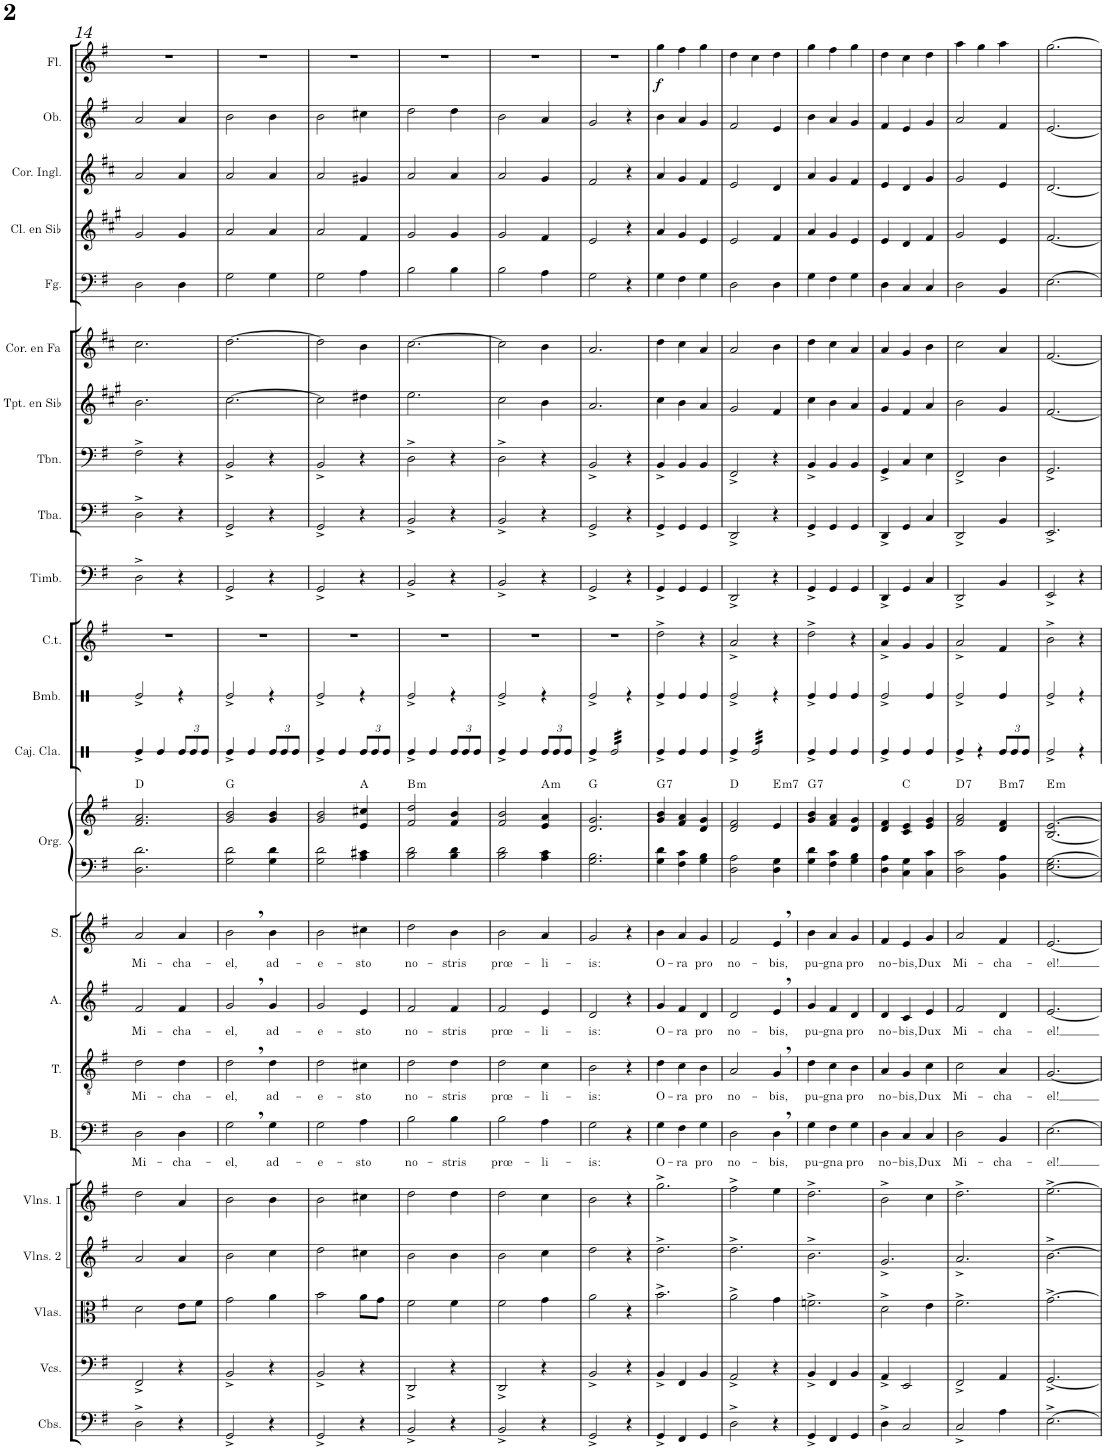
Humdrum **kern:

**kern	**kern	**kern	**kern	**kern	**kern	**text	**kern	**text	**kern	**text	**kern	**text	**kern	**kern	**harte	**kern	**kern	**kern	**kern	**kern	**kern	**kern	**kern	**kern	**kern	**kern	**kern	**kern	**dynam
*part23	*part22	*part21	*part20	*part19	*part18	*part18	*part17	*part17	*part16	*part16	*part15	*part15	*part14	*part14	*part14	*part13	*part12	*part11	*part10	*part9	*part8	*part7	*part6	*part5	*part4	*part3	*part2	*part1	*part1
*staff24	*staff23	*staff22	*staff21	*staff20	*staff19	*staff19	*staff18	*staff18	*staff17	*staff17	*staff16	*staff16	*staff15	*staff14	*	*staff13	*staff12	*staff11	*staff10	*staff9	*staff8	*staff7	*staff6	*staff5	*staff4	*staff3	*staff2	*staff1	*staff1
*I"Contrabajos	*I"Violonchelos	*I"Violas	*I"Violines 2	*I"Violines 1	*I"Bajo	*	*I"Tenor	*	*I"Alto	*	*I"Soprano	*	*I"Órgano	*	*	*I"Caja clara	*I"Bombo	*I"Campanas tubulares	*I"Timbales	*I"Tuba	*I"Trombón	*I"Trompeta en Sib	*I"Corno en Fa	*I"Fagot	*I"Clarinete en Sib	*I"Corno inglés	*I"Oboe	*I"Flauta	*
*I'Cbs.	*I'Vcs.	*I'Vlas.	*I'Vlns. 2	*I'Vlns. 1	*I'B.	*	*I'T.	*	*I'A.	*	*I'S.	*	*	*	*	*I'Caj. Cla.	*I'Bmb.	*I'C.t.	*I'Timb.	*I'Tba.	*I'Tbn.	*I'Tpt. en Sib	*I'Cor. en Fa	*I'Fg.	*I'Cl. en Sib	*I'Cor. Ingl.	*I'Ob.	*I'Fl.	*
!!LO:PB:g=z
*clefF4	*clefF4	*clefC3	*clefG2	*clefG2	*clefF4	*	*clefGv2	*	*clefG2	*	*clefG2	*	*clefF4	*clefG2	*	*clefX	*clefX	*clefG2	*clefF4	*clefF4	*clefF4	*clefG2	*clefG2	*clefF4	*clefG2	*clefG2	*clefG2	*clefG2	*
*Trd7c12	*	*	*	*	*	*	*	*	*	*	*	*	*	*	*	*	*	*	*	*	*	*Trd1c2	*Trd4c7	*	*Trd1c2	*Trd4c7	*	*	*
*k[f#]	*k[f#]	*k[f#]	*k[f#]	*k[f#]	*k[f#]	*	*k[f#]	*	*k[f#]	*	*k[f#]	*	*k[f#]	*k[f#]	*	*k[]	*k[]	*k[f#]	*k[f#]	*k[f#]	*k[f#]	*k[f#c#g#]	*k[f#c#]	*k[f#]	*k[f#c#g#]	*k[f#c#]	*k[f#]	*k[f#]	*
*M3/4	*M3/4	*M3/4	*M3/4	*M3/4	*M3/4	*	*M3/4	*	*M3/4	*	*M3/4	*	*M3/4	*M3/4	*	*M3/4	*M3/4	*M3/4	*M3/4	*M3/4	*M3/4	*M3/4	*M3/4	*M3/4	*M3/4	*M3/4	*M3/4	*M3/4	*
=14	=14	=14	=14	=14	=14	=14	=14	=14	=14	=14	=14	=14	=14	=14	=14	=14	=14	=14	=14	=14	=14	=14	=14	=14	=14	=14	=14	=14	=14
!	!	!	!	!	!	!LO:LY:b	!	!LO:LY:b	!	!LO:LY:b	!	!LO:LY:b	!	!	!	!	!	!	!	!	!	!	!	!	!	!	!	!	!
2D^\	2FF#^/	2d\	2a/	2dd\	2D\	Mi-	2d\	Mi-	2f#/	Mi-	2a/	Mi-	2.D\ 2.d\	2.f#/ 2.a/	D:maj	4Re^/	2Re^/	2.r	2D^\	2D^\	2F#^\	2.b\	2.cc#\	2D\	2g#/	2a/	2a/	2.r	.
.	.	.	.	.	.	.	.	.	.	.	.	.	.	.	.	4Re/	.	.	.	.	.	.	.	.	.	.	.	.	.
!	!	!	!	!	!	!LO:LY:b	!	!LO:LY:b	!	!LO:LY:b	!	!LO:LY:b	!	!	!	!	!	!	!	!	!	!	!	!	!	!	!	!	!
*	*	*	*	*	*	*	*	*	*	*	*	*	*	*	*	*Xbrackettup	*	*	*	*	*	*	*	*	*	*	*	*	*
4r	4r	8e\L	4a/	4a/	4D\	-cha-	4d\	-cha-	4f#/	-cha-	4a/	-cha-	.	.	.	12Re/L	4r	.	4r	4r	4r	.	.	4D\	4g#/	4a/	4a/	.	.
.	.	.	.	.	.	.	.	.	.	.	.	.	.	.	.	12Re/	.	.	.	.	.	.	.	.	.	.	.	.	.
.	.	8f#\J	.	.	.	.	.	.	.	.	.	.	.	.	.	.	.	.	.	.	.	.	.	.	.	.	.	.	.
.	.	.	.	.	.	.	.	.	.	.	.	.	.	.	.	12Re/J	.	.	.	.	.	.	.	.	.	.	.	.	.
=15	=15	=15	=15	=15	=15	=15	=15	=15	=15	=15	=15	=15	=15	=15	=15	=15	=15	=15	=15	=15	=15	=15	=15	=15	=15	=15	=15	=15	=15
!	!	!	!	!	!	!LO:LY:b	!	!LO:LY:b	!	!LO:LY:b	!	!LO:LY:b	!	!	!	!	!	!	!	!	!	!	!	!	!	!	!	!	!
2GG^/	2BB^/	2g\	2b\	2b\	2G,\	-el,	2d,\	-el,	2g,/	-el,	2b,\	-el,	2G\ 2d\	2g/ 2b/	G:maj	4Re^/	2Re^/	2.r	2GG^/	2GG^/	2BB^/	[2.cc#\	[2.dd\	2G\	2a/	2a/	2b\	2.r	.
.	.	.	.	.	.	.	.	.	.	.	.	.	.	.	.	4Re/	.	.	.	.	.	.	.	.	.	.	.	.	.
!	!	!	!	!	!	!LO:LY:b	!	!LO:LY:b	!	!LO:LY:b	!	!LO:LY:b	!	!	!	!	!	!	!	!	!	!	!	!	!	!	!	!	!
4r	4r	4a\	4cc\	4b\	4G\	ad-	4d\	ad-	4g/	ad-	4b\	ad-	4G\ 4d\	4g/ 4b/	.	12Re/L	4r	.	4r	4r	4r	.	.	4G\	4a/	4a/	4b\	.	.
.	.	.	.	.	.	.	.	.	.	.	.	.	.	.	.	12Re/	.	.	.	.	.	.	.	.	.	.	.	.	.
.	.	.	.	.	.	.	.	.	.	.	.	.	.	.	.	12Re/J	.	.	.	.	.	.	.	.	.	.	.	.	.
=16	=16	=16	=16	=16	=16	=16	=16	=16	=16	=16	=16	=16	=16	=16	=16	=16	=16	=16	=16	=16	=16	=16	=16	=16	=16	=16	=16	=16	=16
!	!	!	!	!	!	!LO:LY:b	!	!LO:LY:b	!	!LO:LY:b	!	!LO:LY:b	!	!	!	!	!	!	!	!	!	!	!	!	!	!	!	!	!
2GG^/	2BB^/	2b\	2dd\	2b\	2G\	-e-	2d\	-e-	2g/	-e-	2b\	-e-	2G\ 2d\	2g/ 2b/	.	4Re^/	2Re^/	2.r	2GG^/	2GG^/	2BB^/	2cc#\]	2dd\]	2G\	2a/	2a/	2b\	2.r	.
.	.	.	.	.	.	.	.	.	.	.	.	.	.	.	.	4Re/	.	.	.	.	.	.	.	.	.	.	.	.	.
!	!	!	!	!	!	!LO:LY:b	!	!LO:LY:b	!	!LO:LY:b	!	!LO:LY:b	!	!	!	!	!	!	!	!	!	!	!	!	!	!	!	!	!
4r	4r	8a\L	4cc#X\	4cc#X\	4A\	-sto	4c#X\	-sto	4e/	-sto	4cc#X\	-sto	4A\ 4c#X\	4e/ 4cc#X/	A:maj	12Re/L	4r	.	4r	4r	4r	4dd#X\	4b\	4A\	4f#/	4g#X/	4cc#X\	.	.
.	.	.	.	.	.	.	.	.	.	.	.	.	.	.	.	12Re/	.	.	.	.	.	.	.	.	.	.	.	.	.
.	.	8g\J	.	.	.	.	.	.	.	.	.	.	.	.	.	.	.	.	.	.	.	.	.	.	.	.	.	.	.
.	.	.	.	.	.	.	.	.	.	.	.	.	.	.	.	12Re/J	.	.	.	.	.	.	.	.	.	.	.	.	.
=17	=17	=17	=17	=17	=17	=17	=17	=17	=17	=17	=17	=17	=17	=17	=17	=17	=17	=17	=17	=17	=17	=17	=17	=17	=17	=17	=17	=17	=17
!	!	!	!	!	!	!LO:LY:b	!	!LO:LY:b	!	!LO:LY:b	!	!LO:LY:b	!	!	!LO:H:kt=m	!	!	!	!	!	!	!	!	!	!	!	!	!	!
2BB^/	2DD^/	2f#\	2b\	2dd\	2B\	no-	2d\	no-	2f#/	no-	2dd\	no-	2B\ 2d\	2f#/ 2dd/	B:min	4Re^/	2Re^/	2.r	2BB^/	2BB^/	2D^\	2.ee\	[2.cc#\	2B\	2g#/	2a/	2dd\	2.r	.
.	.	.	.	.	.	.	.	.	.	.	.	.	.	.	.	4Re/	.	.	.	.	.	.	.	.	.	.	.	.	.
!	!	!	!	!	!	!LO:LY:b	!	!LO:LY:b	!	!LO:LY:b	!	!LO:LY:b	!	!	!	!	!	!	!	!	!	!	!	!	!	!	!	!	!
4r	4r	4f#\	4b\	4dd\	4B\	-stris	4d\	-stris	4f#/	-stris	4b\	-stris	4B\ 4d\	4f#/ 4b/	.	12Re/L	4r	.	4r	4r	4r	.	.	4B\	4g#/	4a/	4dd\	.	.
.	.	.	.	.	.	.	.	.	.	.	.	.	.	.	.	12Re/	.	.	.	.	.	.	.	.	.	.	.	.	.
.	.	.	.	.	.	.	.	.	.	.	.	.	.	.	.	12Re/J	.	.	.	.	.	.	.	.	.	.	.	.	.
=18	=18	=18	=18	=18	=18	=18	=18	=18	=18	=18	=18	=18	=18	=18	=18	=18	=18	=18	=18	=18	=18	=18	=18	=18	=18	=18	=18	=18	=18
!	!	!	!	!	!	!LO:LY:b	!	!LO:LY:b	!	!LO:LY:b	!	!LO:LY:b	!	!	!	!	!	!	!	!	!	!	!	!	!	!	!	!	!
2BB^/	2DD^/	2f#\	2b\	2dd\	2B\	prœ-	2d\	prœ-	2f#/	prœ-	2b\	prœ-	2B\ 2d\	2f#/ 2b/	.	4Re^/	2Re^/	2.r	2BB^/	2BB^/	2D^\	2cc#\	2cc#\]	2B\	2g#/	2a/	2b\	2.r	.
.	.	.	.	.	.	.	.	.	.	.	.	.	.	.	.	4Re/	.	.	.	.	.	.	.	.	.	.	.	.	.
!	!	!	!	!	!	!LO:LY:b	!	!LO:LY:b	!	!LO:LY:b	!	!LO:LY:b	!	!	!LO:H:kt=m	!	!	!	!	!	!	!	!	!	!	!	!	!	!
4r	4r	4g\	4cc\	4cc\	4A\	-li-	4c\	-li-	4e/	-li-	4a/	-li-	4A\ 4c\	4e/ 4a/	A:min	12Re/L	4r	.	4r	4r	4r	4b\	4b\	4A\	4f#/	4g/	4a/	.	.
.	.	.	.	.	.	.	.	.	.	.	.	.	.	.	.	12Re/	.	.	.	.	.	.	.	.	.	.	.	.	.
.	.	.	.	.	.	.	.	.	.	.	.	.	.	.	.	12Re/J	.	.	.	.	.	.	.	.	.	.	.	.	.
=19	=19	=19	=19	=19	=19	=19	=19	=19	=19	=19	=19	=19	=19	=19	=19	=19	=19	=19	=19	=19	=19	=19	=19	=19	=19	=19	=19	=19	=19
!	!	!	!	!	!	!LO:LY:b	!	!LO:LY:b	!	!LO:LY:b	!	!LO:LY:b	!	!	!	!	!	!	!	!	!	!	!	!	!	!	!	!	!
2GG^/	2BB^/	2a\	2dd\	2b\	2G\	-is:	2B\	-is:	2d/	-is:	2g/	-is:	2.G\ 2.B\	2.d/ 2.g/	G:maj	4Re^/	2Re^/	2.r	2GG^/	2GG^/	2BB^/	2.a/	2.a/	2G\	2e/	2f#/	2g/	2.r	.
*	*	*	*	*	*	*	*	*	*	*	*	*	*	*	*	*tremolo	*	*	*	*	*	*	*	*	*	*	*	*	*
.	.	.	.	.	.	.	.	.	.	.	.	.	.	.	.	32Re/LLL	.	.	.	.	.	.	.	.	.	.	.	.	.
.	.	.	.	.	.	.	.	.	.	.	.	.	.	.	.	32Re/	.	.	.	.	.	.	.	.	.	.	.	.	.
.	.	.	.	.	.	.	.	.	.	.	.	.	.	.	.	32Re/	.	.	.	.	.	.	.	.	.	.	.	.	.
.	.	.	.	.	.	.	.	.	.	.	.	.	.	.	.	32Re/	.	.	.	.	.	.	.	.	.	.	.	.	.
.	.	.	.	.	.	.	.	.	.	.	.	.	.	.	.	32Re/	.	.	.	.	.	.	.	.	.	.	.	.	.
.	.	.	.	.	.	.	.	.	.	.	.	.	.	.	.	32Re/	.	.	.	.	.	.	.	.	.	.	.	.	.
.	.	.	.	.	.	.	.	.	.	.	.	.	.	.	.	32Re/	.	.	.	.	.	.	.	.	.	.	.	.	.
.	.	.	.	.	.	.	.	.	.	.	.	.	.	.	.	32Re/	.	.	.	.	.	.	.	.	.	.	.	.	.
4r	4r	4r	4r	4r	4r	.	4r	.	4r	.	4r	.	.	.	.	32Re/	4r	.	4r	4r	4r	.	.	4r	4r	4r	4r	.	.
.	.	.	.	.	.	.	.	.	.	.	.	.	.	.	.	32Re/	.	.	.	.	.	.	.	.	.	.	.	.	.
.	.	.	.	.	.	.	.	.	.	.	.	.	.	.	.	32Re/	.	.	.	.	.	.	.	.	.	.	.	.	.
.	.	.	.	.	.	.	.	.	.	.	.	.	.	.	.	32Re/	.	.	.	.	.	.	.	.	.	.	.	.	.
.	.	.	.	.	.	.	.	.	.	.	.	.	.	.	.	32Re/	.	.	.	.	.	.	.	.	.	.	.	.	.
.	.	.	.	.	.	.	.	.	.	.	.	.	.	.	.	32Re/	.	.	.	.	.	.	.	.	.	.	.	.	.
.	.	.	.	.	.	.	.	.	.	.	.	.	.	.	.	32Re/	.	.	.	.	.	.	.	.	.	.	.	.	.
.	.	.	.	.	.	.	.	.	.	.	.	.	.	.	.	32Re/JJJ	.	.	.	.	.	.	.	.	.	.	.	.	.
*	*	*	*	*	*	*	*	*	*	*	*	*	*	*	*	*Xtremolo	*	*	*	*	*	*	*	*	*	*	*	*	*
=20	=20	=20	=20	=20	=20	=20	=20	=20	=20	=20	=20	=20	=20	=20	=20	=20	=20	=20	=20	=20	=20	=20	=20	=20	=20	=20	=20	=20	=20
!	!	!	!	!	!	!LO:LY:b	!	!LO:LY:b	!	!LO:LY:b	!	!LO:LY:b	!	!	!LO:H:kt=7	!	!	!	!	!	!	!	!	!	!	!	!	!	!LO:DY:b
4GG^/	4BB^/	2.b^\	2.dd^\	2.gg^\	4G\	O-	4d\	O-	4g/	O-	4b\	O-	4G\ 4d\	4g/ 4b/	G:7	4Re^/	4Re^/	2dd^\	4GG^/	4GG^/	4BB^/	4cc#\	4dd\	4G\	4a/	4a/	4b\	4gg\	f
!	!	!	!	!	!	!LO:LY:b	!	!LO:LY:b	!	!LO:LY:b	!	!LO:LY:b	!	!	!	!	!	!	!	!	!	!	!	!	!	!	!	!	!
4FF#/	4FF#/	.	.	.	4F#\	-ra	4c\	-ra	4f#/	-ra	4a/	-ra	4F#\ 4c\	4f#/ 4a/	.	4Re/	4Re/	.	4GG/	4GG/	4BB/	4b\	4cc#\	4F#\	4g#/	4g/	4a/	4ff#\	.
!	!	!	!	!	!	!LO:LY:b	!	!LO:LY:b	!	!LO:LY:b	!	!LO:LY:b	!	!	!	!	!	!	!	!	!	!	!	!	!	!	!	!	!
4GG/	4BB/	.	.	.	4G\	pro	4B\	pro	4d/	pro	4g/	pro	4G\ 4B\	4d/ 4g/	.	4Re/	4Re/	4r	4GG/	4GG/	4BB/	4a/	4a/	4G\	4e/	4f#/	4g/	4gg\	.
=21	=21	=21	=21	=21	=21	=21	=21	=21	=21	=21	=21	=21	=21	=21	=21	=21	=21	=21	=21	=21	=21	=21	=21	=21	=21	=21	=21	=21	=21
!	!	!	!	!	!	!LO:LY:b	!	!LO:LY:b	!	!LO:LY:b	!	!LO:LY:b	!	!	!	!	!	!	!	!	!	!	!	!	!	!	!	!	!
2D^\	2AA^/	2a^\	2.dd^\	2ff#^\	2D\	no-	2A/	no-	2d/	no-	2f#/	no-	2D\ 2A\	2d/ 2f#/	D:maj	4Re^/	2Re^/	2a^/	2DD^/	2DD^/	2FF#^/	2g#/	2a/	2D\	2e/	2e/	2f#/	4dd\	.
*	*	*	*	*	*	*	*	*	*	*	*	*	*	*	*	*tremolo	*	*	*	*	*	*	*	*	*	*	*	*	*
.	.	.	.	.	.	.	.	.	.	.	.	.	.	.	.	32Re/LLL	.	.	.	.	.	.	.	.	.	.	.	4cc\	.
.	.	.	.	.	.	.	.	.	.	.	.	.	.	.	.	32Re/	.	.	.	.	.	.	.	.	.	.	.	.	.
.	.	.	.	.	.	.	.	.	.	.	.	.	.	.	.	32Re/	.	.	.	.	.	.	.	.	.	.	.	.	.
.	.	.	.	.	.	.	.	.	.	.	.	.	.	.	.	32Re/	.	.	.	.	.	.	.	.	.	.	.	.	.
.	.	.	.	.	.	.	.	.	.	.	.	.	.	.	.	32Re/	.	.	.	.	.	.	.	.	.	.	.	.	.
.	.	.	.	.	.	.	.	.	.	.	.	.	.	.	.	32Re/	.	.	.	.	.	.	.	.	.	.	.	.	.
.	.	.	.	.	.	.	.	.	.	.	.	.	.	.	.	32Re/	.	.	.	.	.	.	.	.	.	.	.	.	.
.	.	.	.	.	.	.	.	.	.	.	.	.	.	.	.	32Re/	.	.	.	.	.	.	.	.	.	.	.	.	.
!	!	!	!	!	!	!LO:LY:b	!	!LO:LY:b	!	!LO:LY:b	!	!LO:LY:b	!	!	!LO:H:kt=m7	!	!	!	!	!	!	!	!	!	!	!	!	!	!
4r	4r	4g\	.	4ee\	4D,\	-bis,	4G,/	-bis,	4e,/	-bis,	4e,/	-bis,	4D\ 4G\	4e/	E:min7	32Re/	4r	4r	4r	4r	4r	4f#/	4b\	4D\	4f#/	4d/	4e/	4dd\	.
.	.	.	.	.	.	.	.	.	.	.	.	.	.	.	.	32Re/	.	.	.	.	.	.	.	.	.	.	.	.	.
.	.	.	.	.	.	.	.	.	.	.	.	.	.	.	.	32Re/	.	.	.	.	.	.	.	.	.	.	.	.	.
.	.	.	.	.	.	.	.	.	.	.	.	.	.	.	.	32Re/	.	.	.	.	.	.	.	.	.	.	.	.	.
.	.	.	.	.	.	.	.	.	.	.	.	.	.	.	.	32Re/	.	.	.	.	.	.	.	.	.	.	.	.	.
.	.	.	.	.	.	.	.	.	.	.	.	.	.	.	.	32Re/	.	.	.	.	.	.	.	.	.	.	.	.	.
.	.	.	.	.	.	.	.	.	.	.	.	.	.	.	.	32Re/	.	.	.	.	.	.	.	.	.	.	.	.	.
.	.	.	.	.	.	.	.	.	.	.	.	.	.	.	.	32Re/JJJ	.	.	.	.	.	.	.	.	.	.	.	.	.
*	*	*	*	*	*	*	*	*	*	*	*	*	*	*	*	*Xtremolo	*	*	*	*	*	*	*	*	*	*	*	*	*
=22	=22	=22	=22	=22	=22	=22	=22	=22	=22	=22	=22	=22	=22	=22	=22	=22	=22	=22	=22	=22	=22	=22	=22	=22	=22	=22	=22	=22	=22
!	!	!	!	!	!	!LO:LY:b	!	!LO:LY:b	!	!LO:LY:b	!	!LO:LY:b	!	!	!LO:H:kt=7	!	!	!	!	!	!	!	!	!	!	!	!	!	!
4GG^/	4BB^/	2.fn^\	2.b^\	2.dd^\	4G\	pu-	4d\	pu-	4g/	pu-	4b\	pu-	4G\ 4d\	4g/ 4b/	G:7	4Re^/	4Re^/	2dd^\	4GG^/	4GG^/	4BB^/	4cc#\	4dd\	4G\	4a/	4a/	4b\	4gg\	.
!	!	!	!	!	!	!LO:LY:b	!	!LO:LY:b	!	!LO:LY:b	!	!LO:LY:b	!	!	!	!	!	!	!	!	!	!	!	!	!	!	!	!	!
4FF#/	4FF#/	.	.	.	4F#\	-gna	4c\	-gna	4f#/	-gna	4a/	-gna	4F#\ 4c\	4f#/ 4a/	.	4Re/	4Re/	.	4GG/	4GG/	4BB/	4b\	4cc#\	4F#\	4g#/	4g/	4a/	4ff#\	.
!	!	!	!	!	!	!LO:LY:b	!	!LO:LY:b	!	!LO:LY:b	!	!LO:LY:b	!	!	!	!	!	!	!	!	!	!	!	!	!	!	!	!	!
4GG/	4BB/	.	.	.	4G\	pro	4B\	pro	4d/	pro	4g/	pro	4G\ 4B\	4d/ 4g/	.	4Re/	4Re/	4r	4GG/	4GG/	4BB/	4a/	4a/	4G\	4e/	4f#/	4g/	4gg\	.
=23	=23	=23	=23	=23	=23	=23	=23	=23	=23	=23	=23	=23	=23	=23	=23	=23	=23	=23	=23	=23	=23	=23	=23	=23	=23	=23	=23	=23	=23
!	!	!	!	!	!	!LO:LY:b	!	!LO:LY:b	!	!LO:LY:b	!	!LO:LY:b	!	!	!	!	!	!	!	!	!	!	!	!	!	!	!	!	!
4D^\	4AA^/	2d^\	2.g^/	2b^\	4D\	no-	4A/	no-	4d/	no-	4f#/	no-	4D\ 4A\	4d/ 4f#/	.	4Re^/	2Re^/	4a^/	4DD^/	4DD^/	4GG^/	4g#/	4a/	4D\	4e/	4e/	4f#/	4dd\	.
!	!	!	!	!	!	!LO:LY:b	!	!LO:LY:b	!	!LO:LY:b	!	!LO:LY:b	!	!	!	!	!	!	!	!	!	!	!	!	!	!	!	!	!
2C/	2EE/	.	.	.	4C/	-bis,	4G/	-bis,	4c/	-bis,	4e/	-bis,	4C\ 4G\	4c/ 4e/	C:maj	4Re/	.	4g/	4GG/	4GG/	4C/	4f#/	4g/	4C/	4d/	4d/	4e/	4cc\	.
!	!	!	!	!	!	!LO:LY:b	!	!LO:LY:b	!	!LO:LY:b	!	!LO:LY:b	!	!	!	!	!	!	!	!	!	!	!	!	!	!	!	!	!
.	.	4e\	.	4cc\	4C/	Dux	4c\	Dux	4e/	Dux	4g/	Dux	4C\ 4c\	4e/ 4g/	.	4Re/	4Re/	4g/	4C/	4C/	4E\	4a/	4b\	4C/	4f#/	4g/	4g/	4dd\	.
=24	=24	=24	=24	=24	=24	=24	=24	=24	=24	=24	=24	=24	=24	=24	=24	=24	=24	=24	=24	=24	=24	=24	=24	=24	=24	=24	=24	=24	=24
!	!	!	!	!	!	!LO:LY:b	!	!LO:LY:b	!	!LO:LY:b	!	!LO:LY:b	!	!	!LO:H:kt=7	!	!	!	!	!	!	!	!	!	!	!	!	!	!
2C^/	2FF#^/	2.f#^\	2.a^/	2.dd^\	2D\	Mi-	2c\	Mi-	2f#/	Mi-	2a/	Mi-	2D\ 2c\	2f#/ 2a/	D:7	4Re^/	2Re^/	2a^/	2DD^/	2DD^/	2FF#^/	2b\	2cc#\	2D\	2g#/	2g/	2a/	4aa\	.
.	.	.	.	.	.	.	.	.	.	.	.	.	.	.	.	4r	.	.	.	.	.	.	.	.	.	.	.	4gg\	.
!	!	!	!	!	!	!LO:LY:b	!	!LO:LY:b	!	!LO:LY:b	!	!LO:LY:b	!	!	!LO:H:kt=m7	!	!	!	!	!	!	!	!	!	!	!	!	!	!
4A\	4AA/	.	.	.	4BB/	-cha-	4A/	-cha-	4d/	-cha-	4f#/	-cha-	4BB\ 4A\	4d/ 4f#/	B:min7	12Re/L	4Re/	4f#/	4BB/	4BB/	4D\	4g#/	4a/	4BB/	4e/	4e/	4f#/	4aa\	.
.	.	.	.	.	.	.	.	.	.	.	.	.	.	.	.	12Re/	.	.	.	.	.	.	.	.	.	.	.	.	.
.	.	.	.	.	.	.	.	.	.	.	.	.	.	.	.	12Re/J	.	.	.	.	.	.	.	.	.	.	.	.	.
=25	=25	=25	=25	=25	=25	=25	=25	=25	=25	=25	=25	=25	=25	=25	=25	=25	=25	=25	=25	=25	=25	=25	=25	=25	=25	=25	=25	=25	=25
!	!	!	!	!	!	!LO:LY:b	!	!LO:LY:b	!	!LO:LY:b	!	!LO:LY:b	!	!	!LO:H:kt=m	!	!	!	!	!	!	!	!	!	!	!	!	!	!
[2.E^\	[2.GG^/	[2.g^\	[2.b^\	[2.ee^\	[2.E\	-el!	[2.G/	-el!	[2.e/	-el!	[2.e/	-el!	[2.E\ [2.G\	[2.B/ [2.e/	E:min	2Re^/	2Re^/	2b^\	2EE^/	2.EE^/	2.GG^/	[2.f#/	[2.f#/	[2.E\	[2.f#/	[2.d/	[2.e/	[2.gg\	.
.	.	.	.	.	.	.	.	.	.	.	.	.	.	.	.	4r	4r	4r	4r	.	.	.	.	.	.	.	.	.	.
=	=	=	=	=	=	=	=	=	=	=	=	=	=	=	=	=	=	=	=	=	=	=	=	=	=	=	=	=	=
*-	*-	*-	*-	*-	*-	*-	*-	*-	*-	*-	*-	*-	*-	*-	*-	*-	*-	*-	*-	*-	*-	*-	*-	*-	*-	*-	*-	*-	*-
